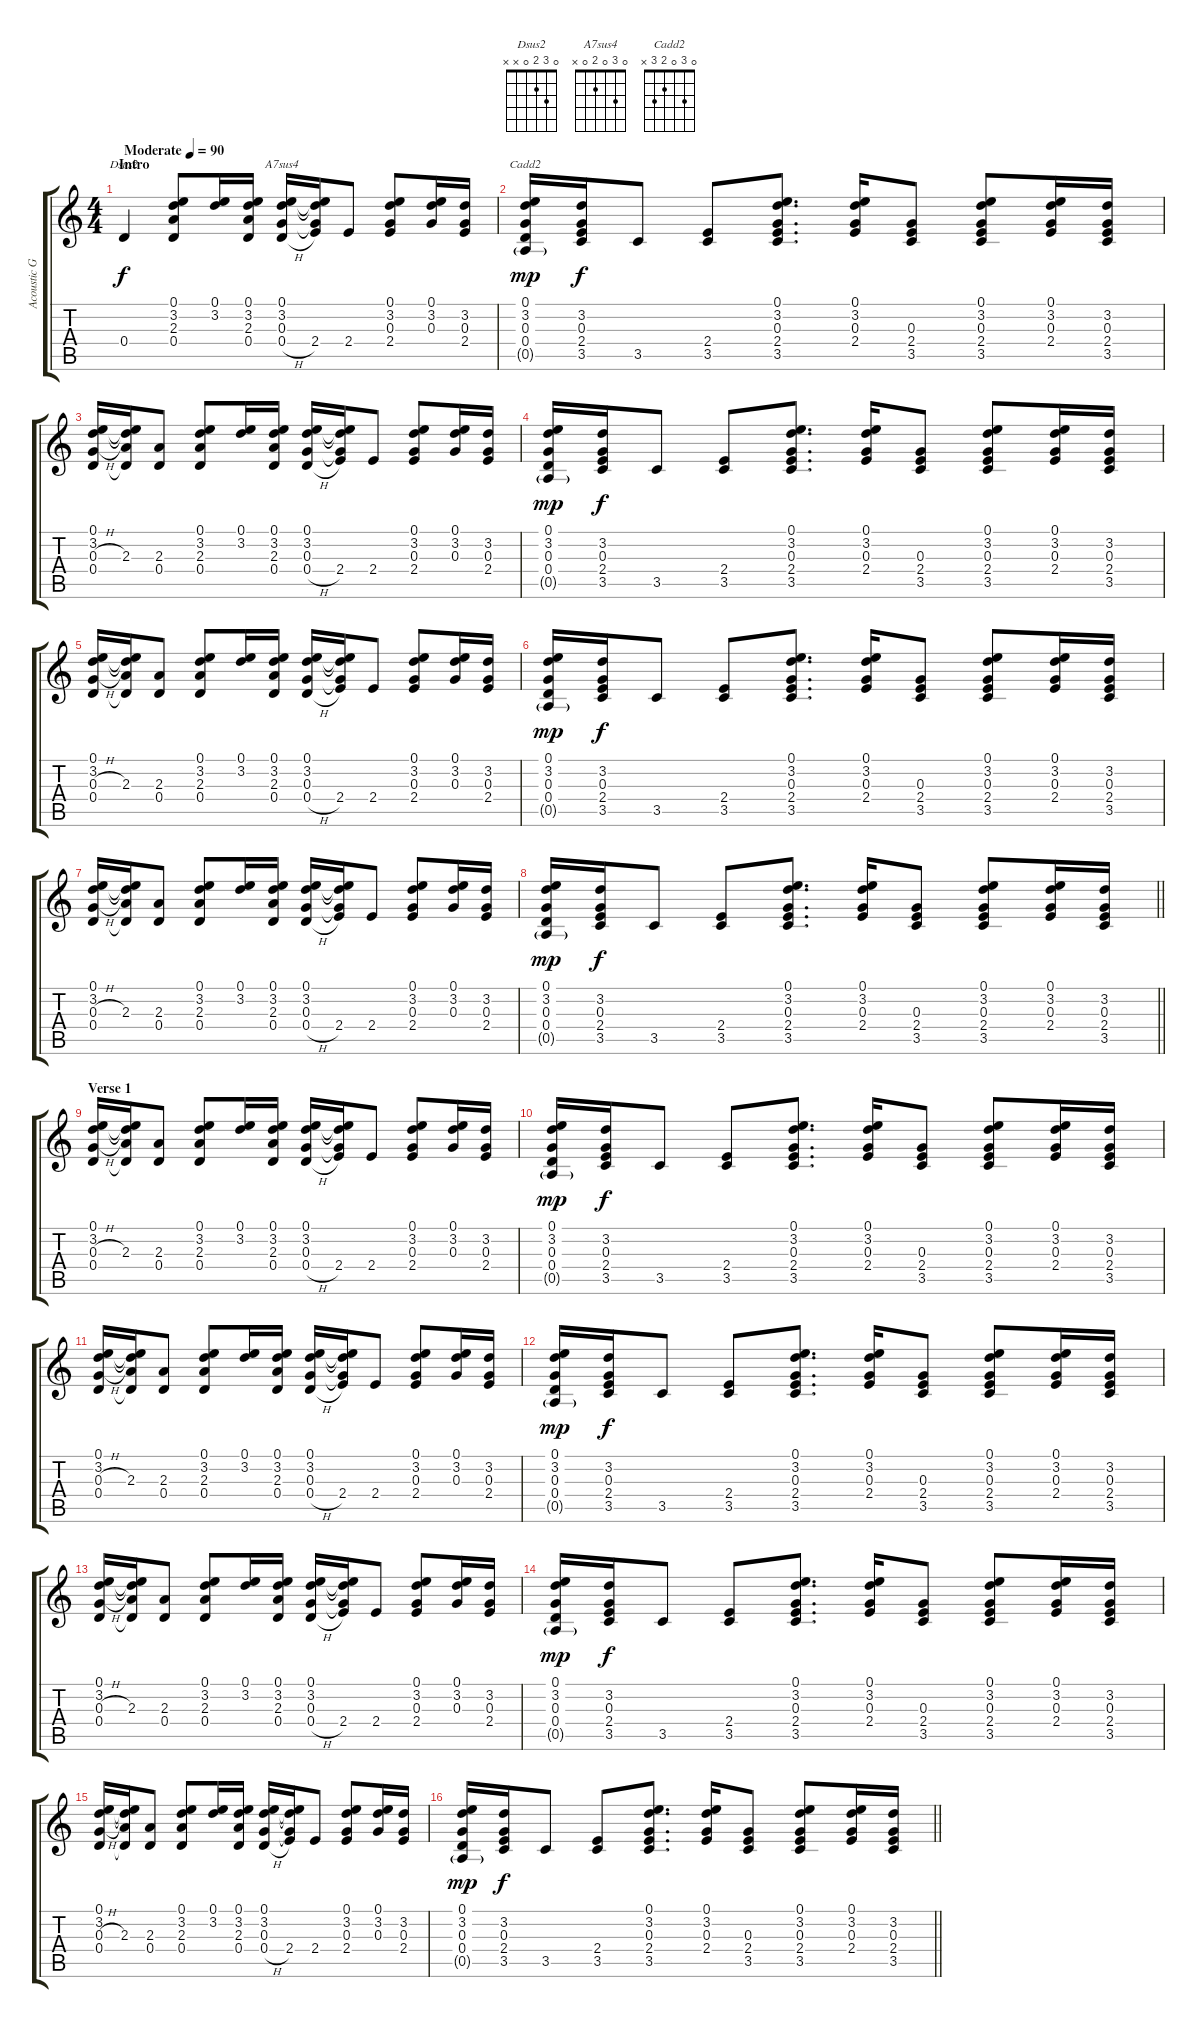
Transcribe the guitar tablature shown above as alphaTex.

\track ("Acoustic Guitar (Steven Wilson)" "Acoustic G") {instrument acousticguitarsteel}
\staff {score tabs}
\tuning (E4 B3 G3 D3 A2 E2) {hide}
\chord ("Dsus2" 0 3 2 0 x x)
\chord ("A7sus4" 0 3 0 2 0 x)
\chord ("Cadd2" 0 3 0 2 3 x)
\ts (4 4)
\section ("" "Intro")
\tempo (90 "Moderate")
\clef g2
\ks c
0.4.4{ch "Dsus2" dy f instrument acousticguitarsteel} (0.1 3.2 2.3 0.4).8 (0.1 3.2).16 (0.1 3.2 2.3 0.4).16 (0.1 3.2 0.3 0.4{h}).16{ch "A7sus4"} (0.1{t} 3.2{t} 0.3{t} 2.4).16 2.4.8 (0.1 3.2 0.3 2.4).8 (0.1 3.2 0.3).16 (3.2 0.3 2.4).16 |
(0.1 3.2 0.3 0.4 0.5{g}).16{ch "Cadd2" dy mp} (3.2 0.3 2.4 3.5).16{dy f} 3.5.8 (2.4 3.5).8 (0.1 3.2 0.3 2.4 3.5).8{d} (0.1 3.2 0.3 2.4).16 (0.3 2.4 3.5).8 (0.1 3.2 0.3 2.4 3.5).8 (0.1 3.2 0.3 2.4).16 (3.2 0.3 2.4 3.5).16 |
(0.1 3.2 0.3{h} 0.4).16 (0.1{t} 3.2{t} 2.3 0.4{t}).16 (2.3 0.4).8 (0.1 3.2 2.3 0.4).8 (0.1 3.2).16 (0.1 3.2 2.3 0.4).16 (0.1 3.2 0.3 0.4{h}).16 (0.1{t} 3.2{t} 0.3{t} 2.4).16 2.4.8 (0.1 3.2 0.3 2.4).8 (0.1 3.2 0.3).16 (3.2 0.3 2.4).16 |
(0.1 3.2 0.3 0.4 0.5{g}).16{dy mp} (3.2 0.3 2.4 3.5).16{dy f} 3.5.8 (2.4 3.5).8 (0.1 3.2 0.3 2.4 3.5).8{d} (0.1 3.2 0.3 2.4).16 (0.3 2.4 3.5).8 (0.1 3.2 0.3 2.4 3.5).8 (0.1 3.2 0.3 2.4).16 (3.2 0.3 2.4 3.5).16 |
(0.1 3.2 0.3{h} 0.4).16 (0.1{t} 3.2{t} 2.3 0.4{t}).16 (2.3 0.4).8 (0.1 3.2 2.3 0.4).8 (0.1 3.2).16 (0.1 3.2 2.3 0.4).16 (0.1 3.2 0.3 0.4{h}).16 (0.1{t} 3.2{t} 0.3{t} 2.4).16 2.4.8 (0.1 3.2 0.3 2.4).8 (0.1 3.2 0.3).16 (3.2 0.3 2.4).16 |
(0.1 3.2 0.3 0.4 0.5{g}).16{dy mp} (3.2 0.3 2.4 3.5).16{dy f} 3.5.8 (2.4 3.5).8 (0.1 3.2 0.3 2.4 3.5).8{d} (0.1 3.2 0.3 2.4).16 (0.3 2.4 3.5).8 (0.1 3.2 0.3 2.4 3.5).8 (0.1 3.2 0.3 2.4).16 (3.2 0.3 2.4 3.5).16 |
(0.1 3.2 0.3{h} 0.4).16 (0.1{t} 3.2{t} 2.3 0.4{t}).16 (2.3 0.4).8 (0.1 3.2 2.3 0.4).8 (0.1 3.2).16 (0.1 3.2 2.3 0.4).16 (0.1 3.2 0.3 0.4{h}).16 (0.1{t} 3.2{t} 0.3{t} 2.4).16 2.4.8 (0.1 3.2 0.3 2.4).8 (0.1 3.2 0.3).16 (3.2 0.3 2.4).16 |
\barLineRight lightlight
(0.1 3.2 0.3 0.4 0.5{g}).16{dy mp} (3.2 0.3 2.4 3.5).16{dy f} 3.5.8 (2.4 3.5).8 (0.1 3.2 0.3 2.4 3.5).8{d} (0.1 3.2 0.3 2.4).16 (0.3 2.4 3.5).8 (0.1 3.2 0.3 2.4 3.5).8 (0.1 3.2 0.3 2.4).16 (3.2 0.3 2.4 3.5).16 |
\section ("" "Verse 1")
(0.1 3.2 0.3{h} 0.4).16 (0.1{t} 3.2{t} 2.3 0.4{t}).16 (2.3 0.4).8 (0.1 3.2 2.3 0.4).8 (0.1 3.2).16 (0.1 3.2 2.3 0.4).16 (0.1 3.2 0.3 0.4{h}).16 (0.1{t} 3.2{t} 0.3{t} 2.4).16 2.4.8 (0.1 3.2 0.3 2.4).8 (0.1 3.2 0.3).16 (3.2 0.3 2.4).16 |
(0.1 3.2 0.3 0.4 0.5{g}).16{dy mp} (3.2 0.3 2.4 3.5).16{dy f} 3.5.8 (2.4 3.5).8 (0.1 3.2 0.3 2.4 3.5).8{d} (0.1 3.2 0.3 2.4).16 (0.3 2.4 3.5).8 (0.1 3.2 0.3 2.4 3.5).8 (0.1 3.2 0.3 2.4).16 (3.2 0.3 2.4 3.5).16 |
(0.1 3.2 0.3{h} 0.4).16 (0.1{t} 3.2{t} 2.3 0.4{t}).16 (2.3 0.4).8 (0.1 3.2 2.3 0.4).8 (0.1 3.2).16 (0.1 3.2 2.3 0.4).16 (0.1 3.2 0.3 0.4{h}).16 (0.1{t} 3.2{t} 0.3{t} 2.4).16 2.4.8 (0.1 3.2 0.3 2.4).8 (0.1 3.2 0.3).16 (3.2 0.3 2.4).16 |
(0.1 3.2 0.3 0.4 0.5{g}).16{dy mp} (3.2 0.3 2.4 3.5).16{dy f} 3.5.8 (2.4 3.5).8 (0.1 3.2 0.3 2.4 3.5).8{d} (0.1 3.2 0.3 2.4).16 (0.3 2.4 3.5).8 (0.1 3.2 0.3 2.4 3.5).8 (0.1 3.2 0.3 2.4).16 (3.2 0.3 2.4 3.5).16 |
(0.1 3.2 0.3{h} 0.4).16 (0.1{t} 3.2{t} 2.3 0.4{t}).16 (2.3 0.4).8 (0.1 3.2 2.3 0.4).8 (0.1 3.2).16 (0.1 3.2 2.3 0.4).16 (0.1 3.2 0.3 0.4{h}).16 (0.1{t} 3.2{t} 0.3{t} 2.4).16 2.4.8 (0.1 3.2 0.3 2.4).8 (0.1 3.2 0.3).16 (3.2 0.3 2.4).16 |
(0.1 3.2 0.3 0.4 0.5{g}).16{dy mp} (3.2 0.3 2.4 3.5).16{dy f} 3.5.8 (2.4 3.5).8 (0.1 3.2 0.3 2.4 3.5).8{d} (0.1 3.2 0.3 2.4).16 (0.3 2.4 3.5).8 (0.1 3.2 0.3 2.4 3.5).8 (0.1 3.2 0.3 2.4).16 (3.2 0.3 2.4 3.5).16 |
(0.1 3.2 0.3{h} 0.4).16 (0.1{t} 3.2{t} 2.3 0.4{t}).16 (2.3 0.4).8 (0.1 3.2 2.3 0.4).8 (0.1 3.2).16 (0.1 3.2 2.3 0.4).16 (0.1 3.2 0.3 0.4{h}).16 (0.1{t} 3.2{t} 0.3{t} 2.4).16 2.4.8 (0.1 3.2 0.3 2.4).8 (0.1 3.2 0.3).16 (3.2 0.3 2.4).16 |
\barLineRight lightlight
(0.1 3.2 0.3 0.4 0.5{g}).16{dy mp} (3.2 0.3 2.4 3.5).16{dy f} 3.5.8 (2.4 3.5).8 (0.1 3.2 0.3 2.4 3.5).8{d} (0.1 3.2 0.3 2.4).16 (0.3 2.4 3.5).8 (0.1 3.2 0.3 2.4 3.5).8 (0.1 3.2 0.3 2.4).16 (3.2 0.3 2.4 3.5).16
